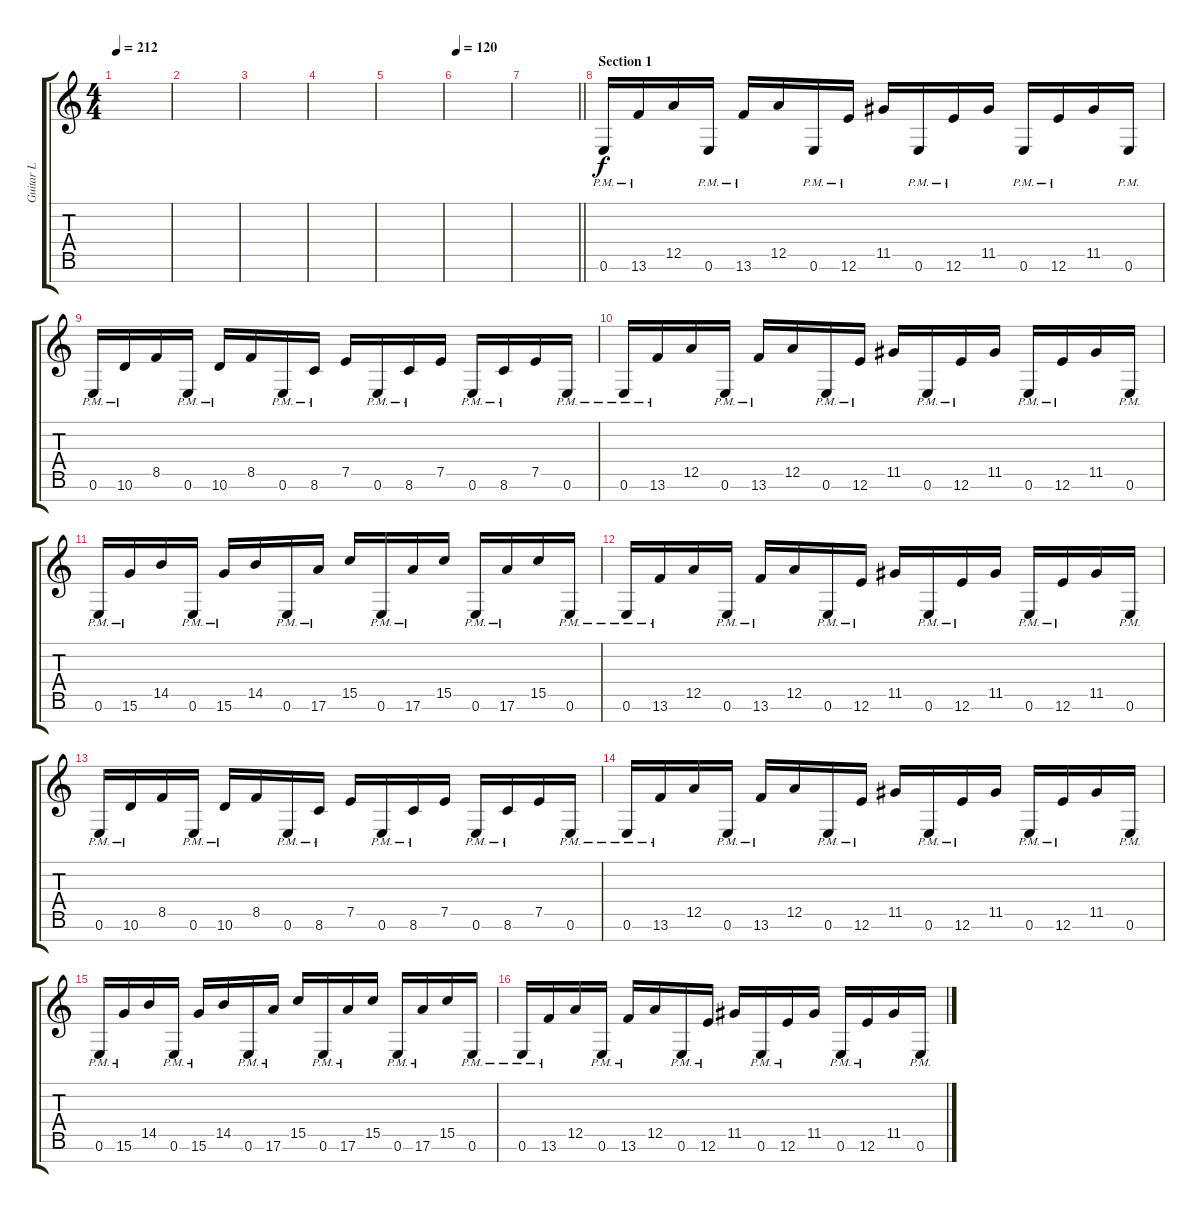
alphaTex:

\track ("Guitar L" "Guitar L") {instrument distortionguitar}
\staff {score tabs}
\tuning (E4 B3 G3 D3 A2 E2 B1) {hide}
\ts (4 4)
\tempo 212
\clef g2
\ks c
|
|
|
|
|
\tempo 120
|
\barLineRight lightlight
|
\section ("" "Section 1")
0.6{pm}.16 13.6{pm}.16 12.5.16 0.6{pm}.16 13.6{pm}.16 12.5.16 0.6{pm}.16 12.6{pm}.16 11.5.16 0.6{pm}.16 12.6{pm}.16 11.5.16 0.6{pm}.16 12.6{pm}.16 11.5.16 0.6{pm}.16 |
0.6{pm}.16 10.6{pm}.16 8.5.16 0.6{pm}.16 10.6{pm}.16 8.5.16 0.6{pm}.16 8.6{pm}.16 7.5.16 0.6{pm}.16 8.6{pm}.16 7.5.16 0.6{pm}.16 8.6{pm}.16 7.5.16 0.6{pm}.16 |
0.6{pm}.16 13.6{pm}.16 12.5.16 0.6{pm}.16 13.6{pm}.16 12.5.16 0.6{pm}.16 12.6{pm}.16 11.5.16 0.6{pm}.16 12.6{pm}.16 11.5.16 0.6{pm}.16 12.6{pm}.16 11.5.16 0.6{pm}.16 |
0.6{pm}.16 15.6{pm}.16 14.5.16 0.6{pm}.16 15.6{pm}.16 14.5.16 0.6{pm}.16 17.6{pm}.16 15.5.16 0.6{pm}.16 17.6{pm}.16 15.5.16 0.6{pm}.16 17.6{pm}.16 15.5.16 0.6{pm}.16 |
0.6{pm}.16 13.6{pm}.16 12.5.16 0.6{pm}.16 13.6{pm}.16 12.5.16 0.6{pm}.16 12.6{pm}.16 11.5.16 0.6{pm}.16 12.6{pm}.16 11.5.16 0.6{pm}.16 12.6{pm}.16 11.5.16 0.6{pm}.16 |
0.6{pm}.16 10.6{pm}.16 8.5.16 0.6{pm}.16 10.6{pm}.16 8.5.16 0.6{pm}.16 8.6{pm}.16 7.5.16 0.6{pm}.16 8.6{pm}.16 7.5.16 0.6{pm}.16 8.6{pm}.16 7.5.16 0.6{pm}.16 |
0.6{pm}.16 13.6{pm}.16 12.5.16 0.6{pm}.16 13.6{pm}.16 12.5.16 0.6{pm}.16 12.6{pm}.16 11.5.16 0.6{pm}.16 12.6{pm}.16 11.5.16 0.6{pm}.16 12.6{pm}.16 11.5.16 0.6{pm}.16 |
0.6{pm}.16 15.6{pm}.16 14.5.16 0.6{pm}.16 15.6{pm}.16 14.5.16 0.6{pm}.16 17.6{pm}.16 15.5.16 0.6{pm}.16 17.6{pm}.16 15.5.16 0.6{pm}.16 17.6{pm}.16 15.5.16 0.6{pm}.16 |
0.6{pm}.16 13.6{pm}.16 12.5.16 0.6{pm}.16 13.6{pm}.16 12.5.16 0.6{pm}.16 12.6{pm}.16 11.5.16 0.6{pm}.16 12.6{pm}.16 11.5.16 0.6{pm}.16 12.6{pm}.16 11.5.16 0.6{pm}.16
